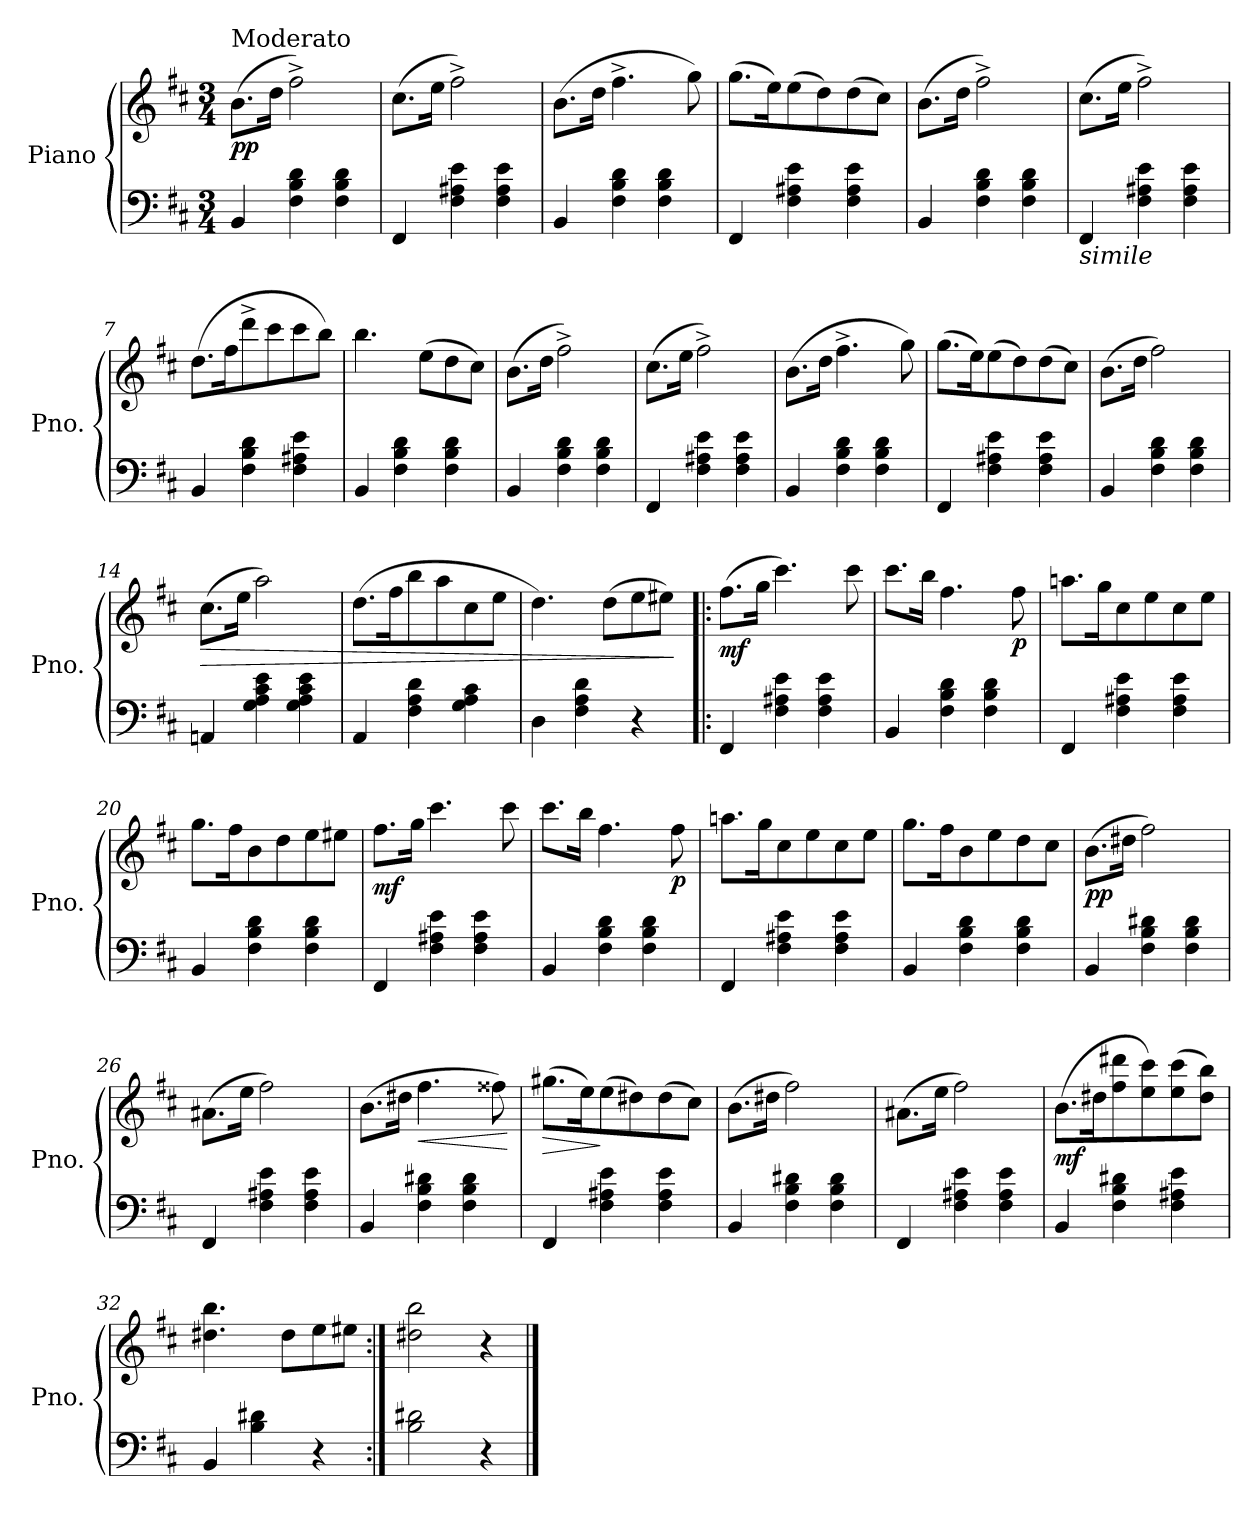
**kern	**kern	**dynam
*part1	*part1	*part1
*staff2	*staff1	*staff1/2
*I"Piano	*	*
*I'Pno.	*	*
*clefF4	*clefG2	*
*k[f#c#]	*k[f#c#]	*
*M3/4	*M3/4	*
*MM80	*MM80	*
=1	=1	=1
!	!LO:TX:a:t=Moderato	!
!	!	!LO:DY:b
4BB/	(8.b\L	pp
.	16dd\Jk	.
4F#\ 4B\ 4d\	2ff#^\)	.
4F#\ 4B\ 4d\	.	.
=2	=2	=2
4FF#/	(8.cc#\L	.
.	16ee\Jk	.
4F#\ 4A#X\ 4e\	2ff#^\)	.
4F#\ 4A#\ 4e\	.	.
=3	=3	=3
4BB/	(8.b\L	.
.	16dd\Jk	.
4F#\ 4B\ 4d\	4.ff#^\	.
4F#\ 4B\ 4d\	.	.
.	8gg\)	.
=4	=4	=4
4FF#/	(8.gg\L	.
.	16ee\K)	.
4F#\ 4A#X\ 4e\	(8ee\	.
.	8dd\)	.
4F#\ 4A#\ 4e\	(8dd\	.
.	8cc#\J)	.
=5	=5	=5
4BB/	(8.b\L	.
.	16dd\Jk	.
4F#\ 4B\ 4d\	2ff#^\)	.
4F#\ 4B\ 4d\	.	.
=6	=6	=6
!LO:TX:b:i:t=simile	!	!
4FF#/	(8.cc#\L	.
.	16ee\Jk	.
4F#\ 4A#X\ 4e\	2ff#^\)	.
4F#\ 4A#\ 4e\	.	.
!!LO:LB:g=z
=7	=7	=7
4BB/	(8.dd\L	.
.	16ff#\K	.
4F#\ 4B\ 4d\	8ddd^\	.
.	8ccc#\	.
4F#\ 4A#X\ 4e\	8ccc#\	.
.	8bb\J)	.
=8	=8	=8
4BB/	4.bb\	.
4F#\ 4B\ 4d\	.	.
.	(8ee\L	.
4F#\ 4B\ 4d\	8dd\	.
.	8cc#\J)	.
=9	=9	=9
4BB/	(8.b\L	.
.	16dd\Jk	.
4F#\ 4B\ 4d\	2ff#^\)	.
4F#\ 4B\ 4d\	.	.
=10	=10	=10
4FF#/	(8.cc#\L	.
.	16ee\Jk	.
4F#\ 4A#X\ 4e\	2ff#^\)	.
4F#\ 4A#\ 4e\	.	.
=11	=11	=11
4BB/	(8.b\L	.
.	16dd\Jk	.
4F#\ 4B\ 4d\	4.ff#^\	.
4F#\ 4B\ 4d\	.	.
.	8gg\)	.
=12	=12	=12
4FF#/	(8.gg\L	.
.	16ee\K)	.
4F#\ 4A#X\ 4e\	(8ee\	.
.	8dd\)	.
4F#\ 4A#\ 4e\	(8dd\	.
.	8cc#\J)	.
=13	=13	=13
4BB/	(8.b\L	.
.	16dd\Jk	.
4F#\ 4B\ 4d\	2ff#\)	.
4F#\ 4B\ 4d\	.	.
!!LO:LB:g=z
=14	=14	=14
!	!	!LO:HP:b
4AAn/	(8.cc#\L	>
.	16ee\Jk	.
4G\ 4A\ 4c#\ 4e\	2aa\)	.
4G\ 4A\ 4c#\ 4e\	.	.
=15	=15	=15
4AA/	(8.dd\L	.
.	16ff#\K	.
4F#\ 4A\ 4d\	8bb\	.
.	8aa\	.
4G\ 4A\ 4c#\	8cc#\	.
.	8ee\J	.
=16	=16	=16
4D\	4.dd\)	.
4F#\ 4A\ 4d\	.	.
.	(8dd\L	.
4r	8ee\	.
.	8ee#X\J)	.
.	.	]
=17!|:	=17!|:	=17!|:
!	!	!LO:DY:b
4FF#/	(8.ff#\L	mf
.	16gg\Jk	.
4F#\ 4A#X\ 4e\	4.ccc#\)	.
4F#\ 4A#\ 4e\	.	.
.	8ccc#\	.
=18	=18	=18
4BB/	8.ccc#\L	.
.	16bb\Jk	.
4F#\ 4B\ 4d\	4.ff#\	.
4F#\ 4B\ 4d\	.	.
!	!	!LO:DY:b
.	8ff#\	p
=19	=19	=19
4FF#/	8.aan\L	.
.	16gg\K	.
4F#\ 4A#X\ 4e\	8cc#\	.
.	8ee\	.
4F#\ 4A#\ 4e\	8cc#\	.
.	8ee\J	.
=20	=20	=20
4BB/	8.gg\L	.
.	16ff#\K	.
4F#\ 4B\ 4d\	8b\	.
.	8dd\	.
4F#\ 4B\ 4d\	8ee\	.
.	8ee#X\J	.
!!LO:LB:g=z
=21	=21	=21
!	!	!LO:DY:b
4FF#/	8.ff#\L	mf
.	16gg\Jk	.
4F#\ 4A#X\ 4e\	4.ccc#\	.
4F#\ 4A#\ 4e\	.	.
.	8ccc#\	.
=22	=22	=22
4BB/	8.ccc#\L	.
.	16bb\Jk	.
4F#\ 4B\ 4d\	4.ff#\	.
4F#\ 4B\ 4d\	.	.
!	!	!LO:DY:b
.	8ff#\	p
=23	=23	=23
4FF#/	8.aan\L	.
.	16gg\K	.
4F#\ 4A#X\ 4e\	8cc#\	.
.	8ee\	.
4F#\ 4A#\ 4e\	8cc#\	.
.	8ee\J	.
=24	=24	=24
4BB/	8.gg\L	.
.	16ff#\K	.
4F#\ 4B\ 4d\	8b\	.
.	8ee\	.
4F#\ 4B\ 4d\	8dd\	.
.	8cc#\J	.
=25	=25	=25
!	!	!LO:DY:b
4BB/	(8.b\L	pp
.	16dd#X\Jk	.
4F#\ 4B\ 4d#X\	2ff#\)	.
4F#\ 4B\ 4d#\	.	.
=26	=26	=26
4FF#/	(8.a#X\L	.
.	16ee\Jk	.
4F#\ 4A#X\ 4e\	2ff#\)	.
4F#\ 4A#\ 4e\	.	.
=27	=27	=27
4BB/	(8.b\L	.
.	16dd#X\Jk	.
!	!	!LO:HP:b
4F#\ 4B\ 4d#X\	4.ff#\	<
4F#\ 4B\ 4d#\	.	.
.	8ff##X\)	.
.	.	[
!!LO:LB:g=z
=28	=28	=28
!	!	!LO:HP:b
4FF#/	(8.gg#X\L	>
.	16ee\K)	.
4F#\ 4A#X\ 4e\	(8ee\	]
.	8dd#X\)	.
4F#\ 4A#\ 4e\	(8dd#\	.
.	8cc#\J)	.
=29	=29	=29
4BB/	(8.b\L	.
.	16dd#X\Jk	.
4F#\ 4B\ 4d#X\	2ff#\)	.
4F#\ 4B\ 4d#\	.	.
=30	=30	=30
4FF#/	(8.a#X\L	.
.	16ee\Jk	.
4F#\ 4A#X\ 4e\	2ff#\)	.
4F#\ 4A#\ 4e\	.	.
=31	=31	=31
!	!	!LO:DY:b
4BB/	(8.b\L	mf
.	16dd#X\K	.
4F#\ 4B\ 4d#X\	8ff#\ 8ddd#X\	.
.	8ee\ 8ccc#\)	.
4F#\ 4A#X\ 4e\	(8ee\ 8ccc#\	.
.	8dd#\ 8bb\J)	.
=32	=32	=32
4BB/	4.dd#X\ 4.bb\	.
4B\ 4d#X\	.	.
.	8dd#\L	.
4r	8ee\	.
.	8ee#X\J	.
=33:|!	=33:|!	=33:|!
2B\ 2d#X\	2dd#X\ 2bb\	.
4r	4r	.
==	==	==
*-	*-	*-
